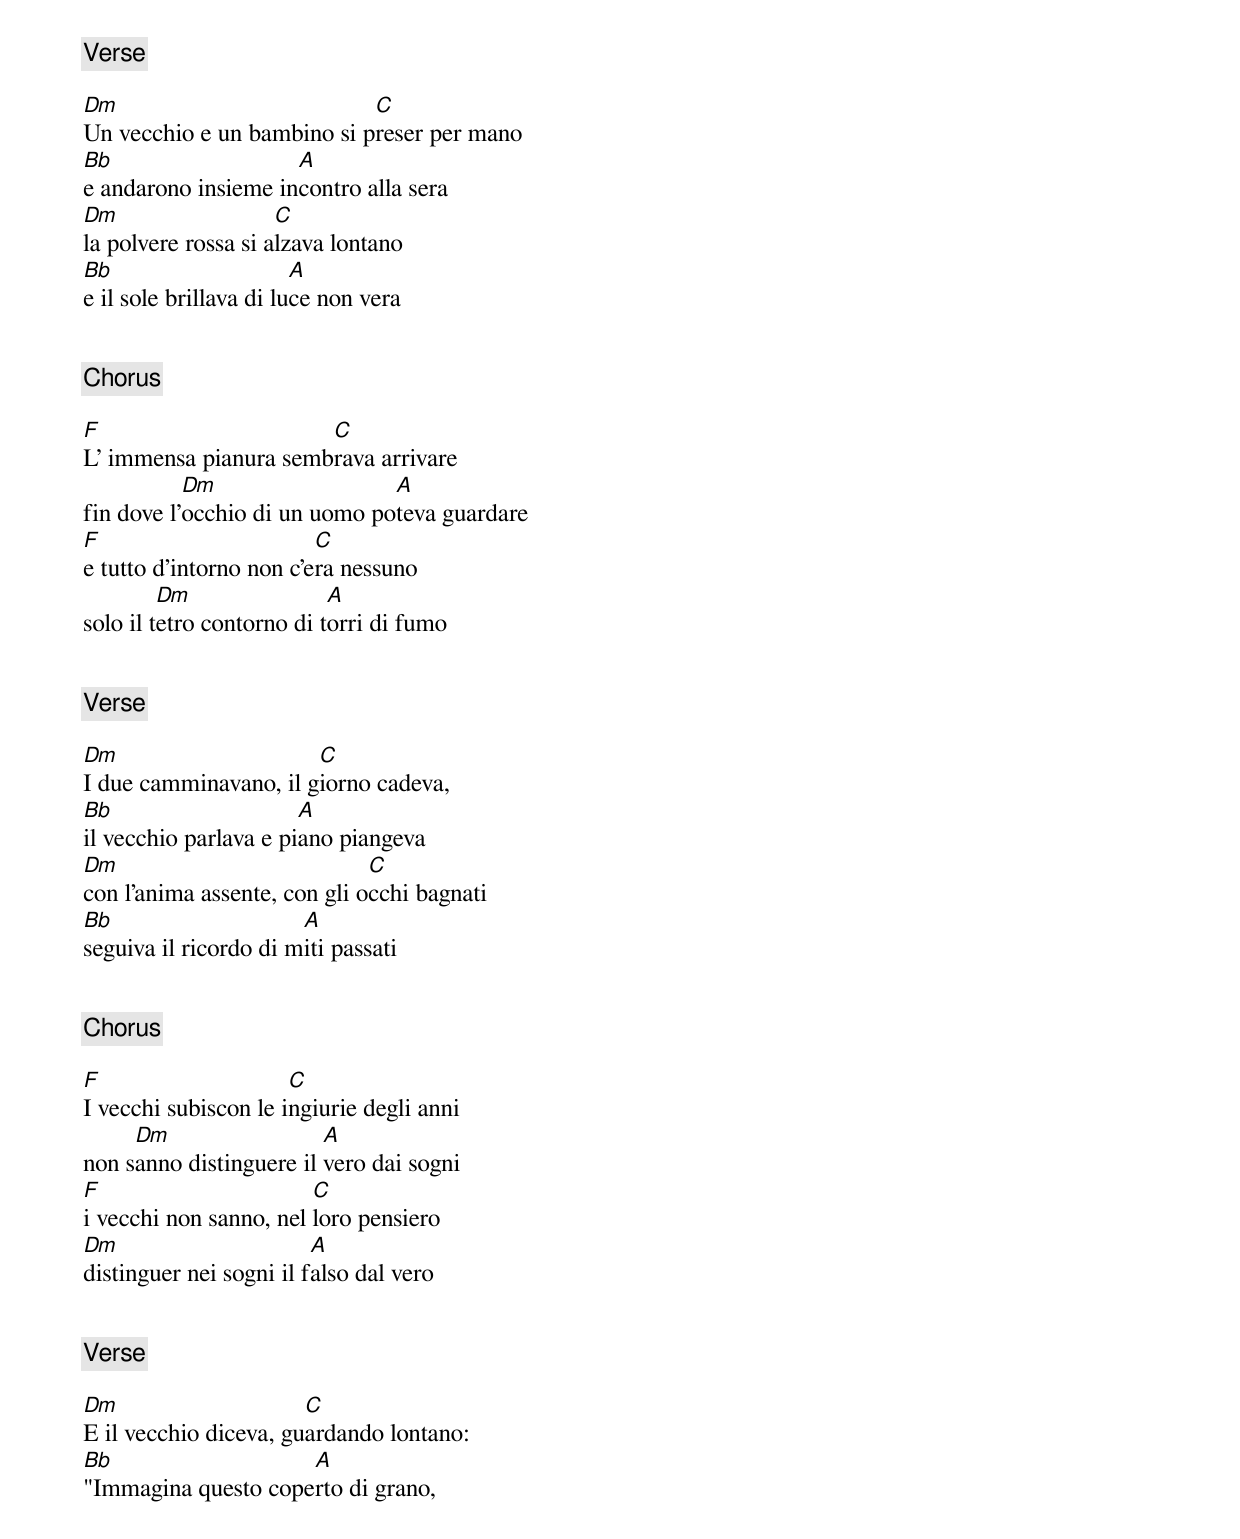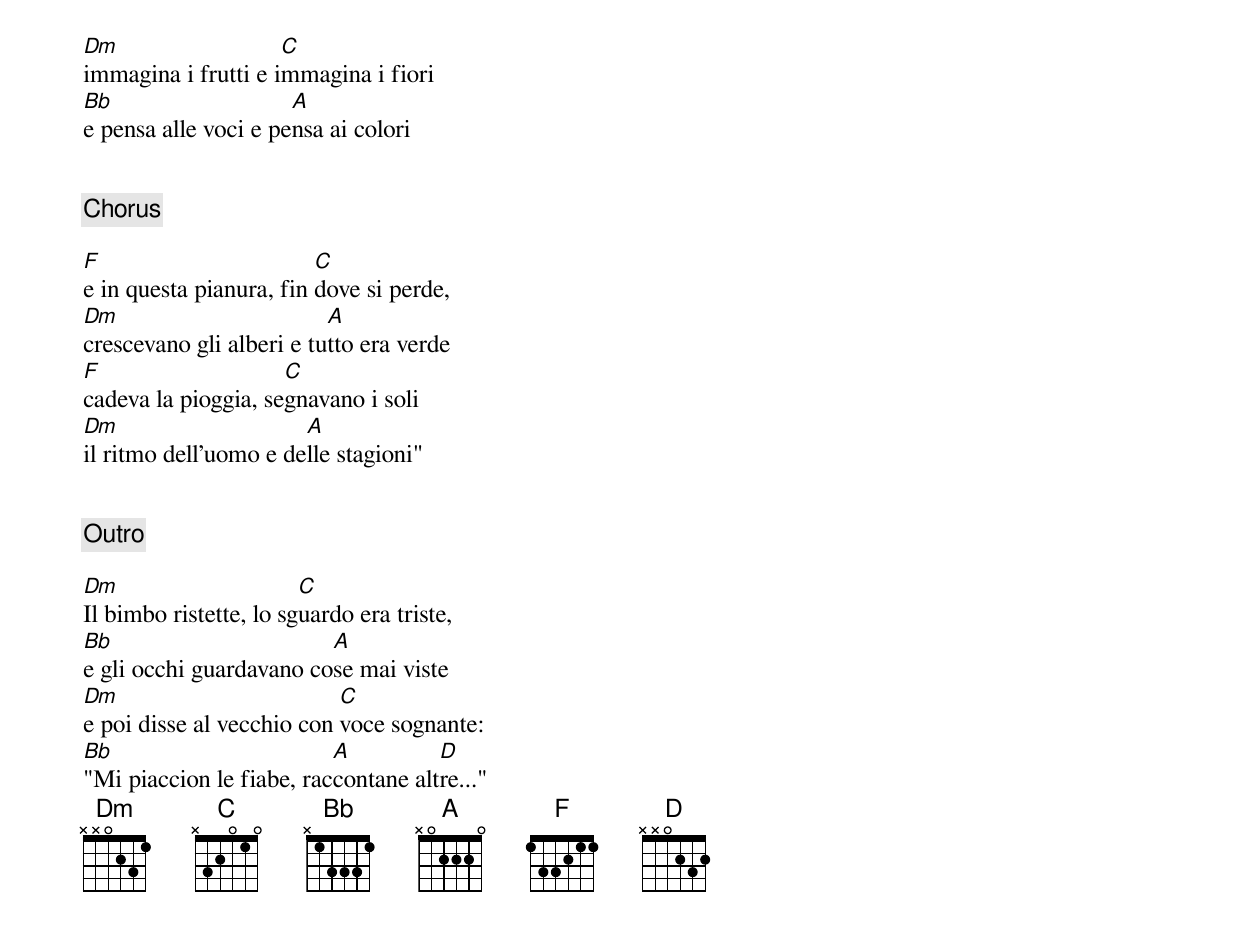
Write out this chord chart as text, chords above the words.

[Verse]

Dm                          C
Un vecchio e un bambino si preser per mano
Bb                   A
e andarono insieme incontro alla sera
Dm                   C
la polvere rossa si alzava lontano
Bb                      A
e il sole brillava di luce non vera


[Chorus]

F                      C
L' immensa pianura sembrava arrivare
           Dm                  A
fin dove l'occhio di un uomo poteva guardare
F                        C
e tutto d'intorno non c'era nessuno
         Dm                A
solo il tetro contorno di torri di fumo


[Verse]

Dm                     C
I due camminavano, il giorno cadeva,
Bb                     A
il vecchio parlava e piano piangeva
Dm                            C
con l'anima assente, con gli occhi bagnati
Bb                     A
seguiva il ricordo di miti passati


[Chorus]

F                     C
I vecchi subiscon le ingiurie degli anni
     Dm                  A
non sanno distinguere il vero dai sogni
F                       C
i vecchi non sanno, nel loro pensiero
Dm                       A
distinguer nei sogni il falso dal vero


[Verse]

Dm                     C
E il vecchio diceva, guardando lontano:
Bb                   A
"Immagina questo coperto di grano,
Dm                   C
immagina i frutti e immagina i fiori
Bb                    A
e pensa alle voci e pensa ai colori


[Chorus]

F                        C
e in questa pianura, fin dove si perde,
Dm                        A
crescevano gli alberi e tutto era verde
F                    C
cadeva la pioggia, segnavano i soli
Dm                     A
il ritmo dell'uomo e delle stagioni"


[Outro]

Dm                      C
Il bimbo ristette, lo sguardo era triste,
Bb                       A
e gli occhi guardavano cose mai viste
Dm                         C
e poi disse al vecchio con voce sognante:
Bb                        A          D
"Mi piaccion le fiabe, raccontane altre..."
